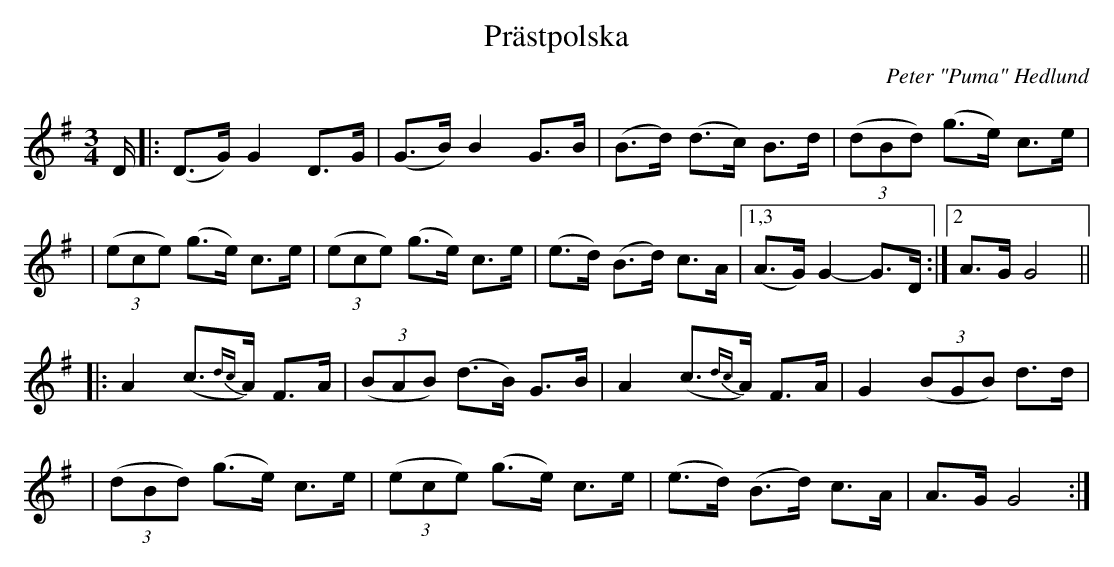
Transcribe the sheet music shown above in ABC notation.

X:1
T: Pr\"astpolska
O: Peter "Puma" Hedlund
M: 3/4
L: 1/8
K: G
D/ \
|: (D>G) G2 D>G | (G>B) B2 G>B | (B>d) (d>c) B>d | ((3dBd) (g>e) c>e |
| ((3ece) (g>e) c>e | ((3ece) (g>e) c>e | (e>d) (B>d) c>A |1,3 (A>G) G2- G>D :|2 A>G G4 ||
|: A2 (c>{dc}A) F>A | ((3BAB) (d>B) G>B | A2 (c>{dc}A) F>A | G2 ((3BGB) d>d |
| ((3dBd) (g>e) c>e | ((3ece) (g>e) c>e | (e>d) (B>d) c>A | A>G G4 :|
